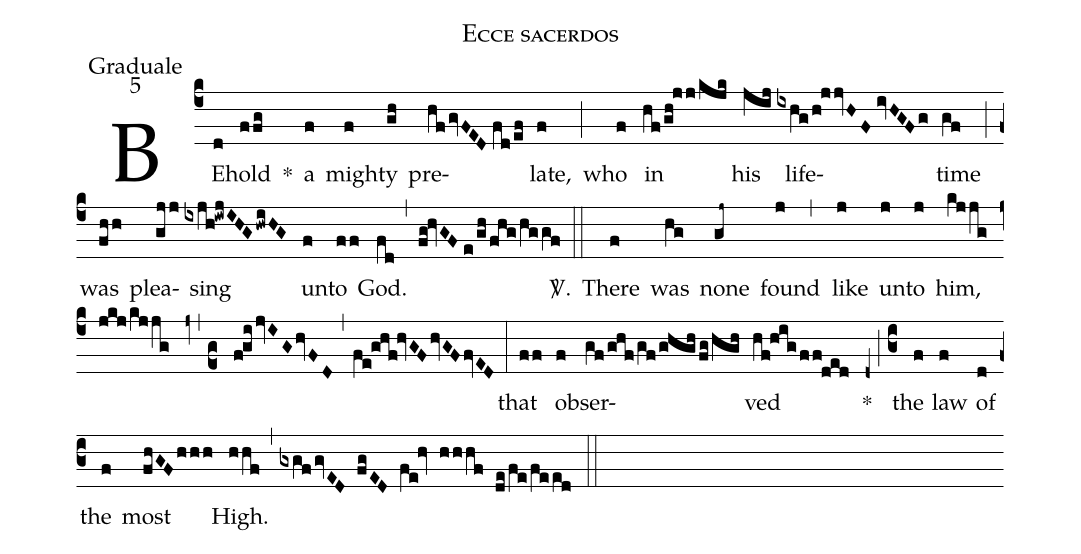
name:Ecce sacerdos;
office-part:Graduale;
mode:5;
%%
(c4) BE(d)hold(ffg) *() a(f) migh(f)ty(gh) pre(hf/gvFED//fd/ef)late,(f) (;) who(f) in(hf/gh!jj/kjk) his(jij) life(ixhg/h!jjvHF//ivHGFg)time(gf) (;) was(fhh) plea(gjj)sing(ixjh!iwjIHG/hwiHG) un(f)to(ff) God.(fd) (,) (fg!hvGF//e/gh/fhg/hggf) <sp>V/</sp>.(::) There(f) was(hg) none(gj~) found(j) (,) like(j) un(j)to(j) him,(kjjg jkj/kjjg) (z0,c2) (f!gi/jvIG/hvFD) (,) (fe!ghf!hvGF/hvGF/fvED) (:) that(ff) ob(f)ser(gf/ghf/gf/ghgh/fg/hgh)ved(hf!hig/ff!ded) *(z0;c3) the(f) law(f) of(d) the(f) most(fhGF/hhh) High.(hhf) (,) (gxgf/gvED fgED fe!hv hhhf de/fe/feed) (::)
